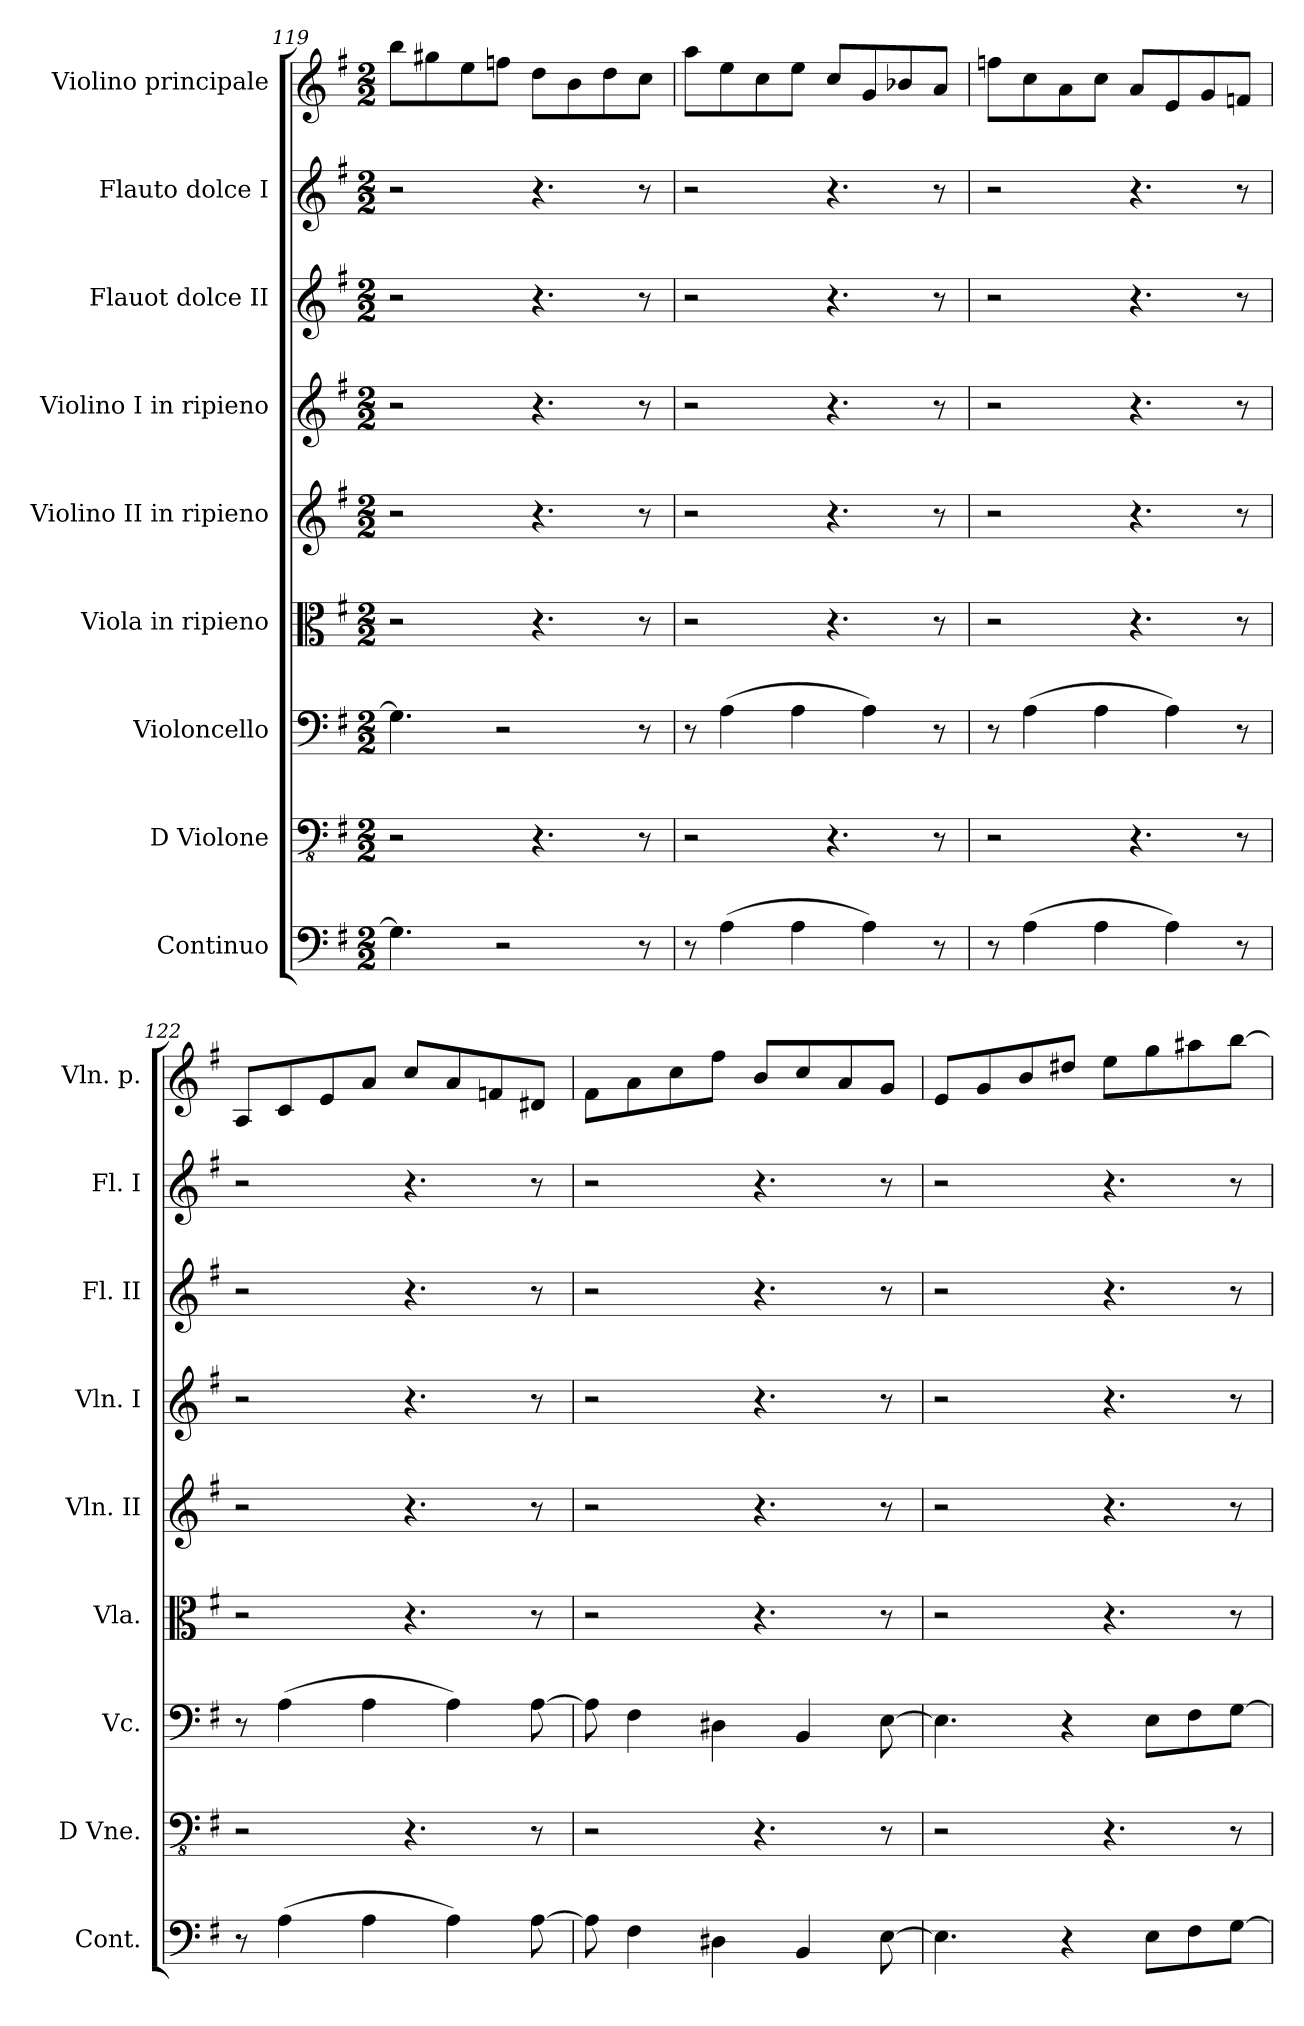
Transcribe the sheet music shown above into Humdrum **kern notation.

**kern	**kern	**kern	**kern	**kern	**kern	**kern	**kern	**kern
*part9	*part8	*part7	*part6	*part5	*part4	*part3	*part2	*part1
*staff9	*staff8	*staff7	*staff6	*staff5	*staff4	*staff3	*staff2	*staff1
*I"Continuo	*I"D Violone	*I"Violoncello	*I"Viola in ripieno	*I"Violino II in ripieno	*I"Violino I in ripieno	*I"Flauot dolce II	*I"Flauto dolce I	*I"Violino principale
*I'Cont.	*I'D Vne.	*I'Vc.	*I'Vla.	*I'Vln. II	*I'Vln. I	*I'Fl. II	*I'Fl. I	*I'Vln. p.
*clefF4	*clefFv4	*clefF4	*clefC3	*clefG2	*clefG2	*clefG2	*clefG2	*clefG2
*	*ITrd7c12	*	*	*	*	*	*	*
*k[f#]	*k[f#]	*k[f#]	*k[f#]	*k[f#]	*k[f#]	*k[f#]	*k[f#]	*k[f#]
*M2/2	*M2/2	*M2/2	*M2/2	*M2/2	*M2/2	*M2/2	*M2/2	*M2/2
=119	=119	=119	=119	=119	=119	=119	=119	=119
4.G#\]	2r	4.G#\]	2r	2r	2r	2r	2r	8bb\L
.	.	.	.	.	.	.	.	8gg#X\
.	.	.	.	.	.	.	.	8ee\
2r	.	2r	.	.	.	.	.	8ffn\J
.	4.r	.	4.r	4.r	4.r	4.r	4.r	8dd\L
.	.	.	.	.	.	.	.	8b\
.	.	.	.	.	.	.	.	8dd\
8r	8r	8r	8r	8r	8r	8r	8r	8cc\J
!!LO:PB:g=z
=120	=120	=120	=120	=120	=120	=120	=120	=120
8r	2r	8r	2r	2r	2r	2r	2r	8aa\L
(>4A\	.	(>4A\	.	.	.	.	.	8ee\
.	.	.	.	.	.	.	.	8cc\
4A\	.	4A\	.	.	.	.	.	8ee\J
.	4.r	.	4.r	4.r	4.r	4.r	4.r	8cc/L
4A\)	.	4A\)	.	.	.	.	.	8g/
.	.	.	.	.	.	.	.	8b-X/
8r	8r	8r	8r	8r	8r	8r	8r	8a/J
=121	=121	=121	=121	=121	=121	=121	=121	=121
8r	2r	8r	2r	2r	2r	2r	2r	8ffn\L
(>4A\	.	(>4A\	.	.	.	.	.	8cc\
.	.	.	.	.	.	.	.	8a\
4A\	.	4A\	.	.	.	.	.	8cc\J
.	4.r	.	4.r	4.r	4.r	4.r	4.r	8a/L
4A\)	.	4A\)	.	.	.	.	.	8e/
.	.	.	.	.	.	.	.	8g/
8r	8r	8r	8r	8r	8r	8r	8r	8fn/J
=122	=122	=122	=122	=122	=122	=122	=122	=122
8r	2r	8r	2r	2r	2r	2r	2r	8A/L
(>4A\	.	(>4A\	.	.	.	.	.	8c/
.	.	.	.	.	.	.	.	8e/
4A\	.	4A\	.	.	.	.	.	8a/J
.	4.r	.	4.r	4.r	4.r	4.r	4.r	8cc/L
4A\)	.	4A\)	.	.	.	.	.	8a/
.	.	.	.	.	.	.	.	8fn/
[8A\	8r	[8A\	8r	8r	8r	8r	8r	8d#X/J
=123	=123	=123	=123	=123	=123	=123	=123	=123
8A\]	2r	8A\]	2r	2r	2r	2r	2r	8f#\L
4F#\	.	4F#\	.	.	.	.	.	8a\
.	.	.	.	.	.	.	.	8cc\
4D#X\	.	4D#X\	.	.	.	.	.	8ff#\J
.	4.r	.	4.r	4.r	4.r	4.r	4.r	8b/L
4BB/	.	4BB/	.	.	.	.	.	8cc/
.	.	.	.	.	.	.	.	8a/
[8E\	8r	[8E\	8r	8r	8r	8r	8r	8g/J
!!LO:PB:g=z
=124	=124	=124	=124	=124	=124	=124	=124	=124
4.E\]	2r	4.E\]	2r	2r	2r	2r	2r	8e/L
.	.	.	.	.	.	.	.	8g/
.	.	.	.	.	.	.	.	8b/
4r	.	4r	.	.	.	.	.	8dd#X/J
.	4.r	.	4.r	4.r	4.r	4.r	4.r	8ee\L
8E\L	.	8E\L	.	.	.	.	.	8gg\
8F#\	.	8F#\	.	.	.	.	.	8aa#X\
[8G\J	8r	[8G\J	8r	8r	8r	8r	8r	[8bb\J
=	=	=	=	=	=	=	=	=
*-	*-	*-	*-	*-	*-	*-	*-	*-
